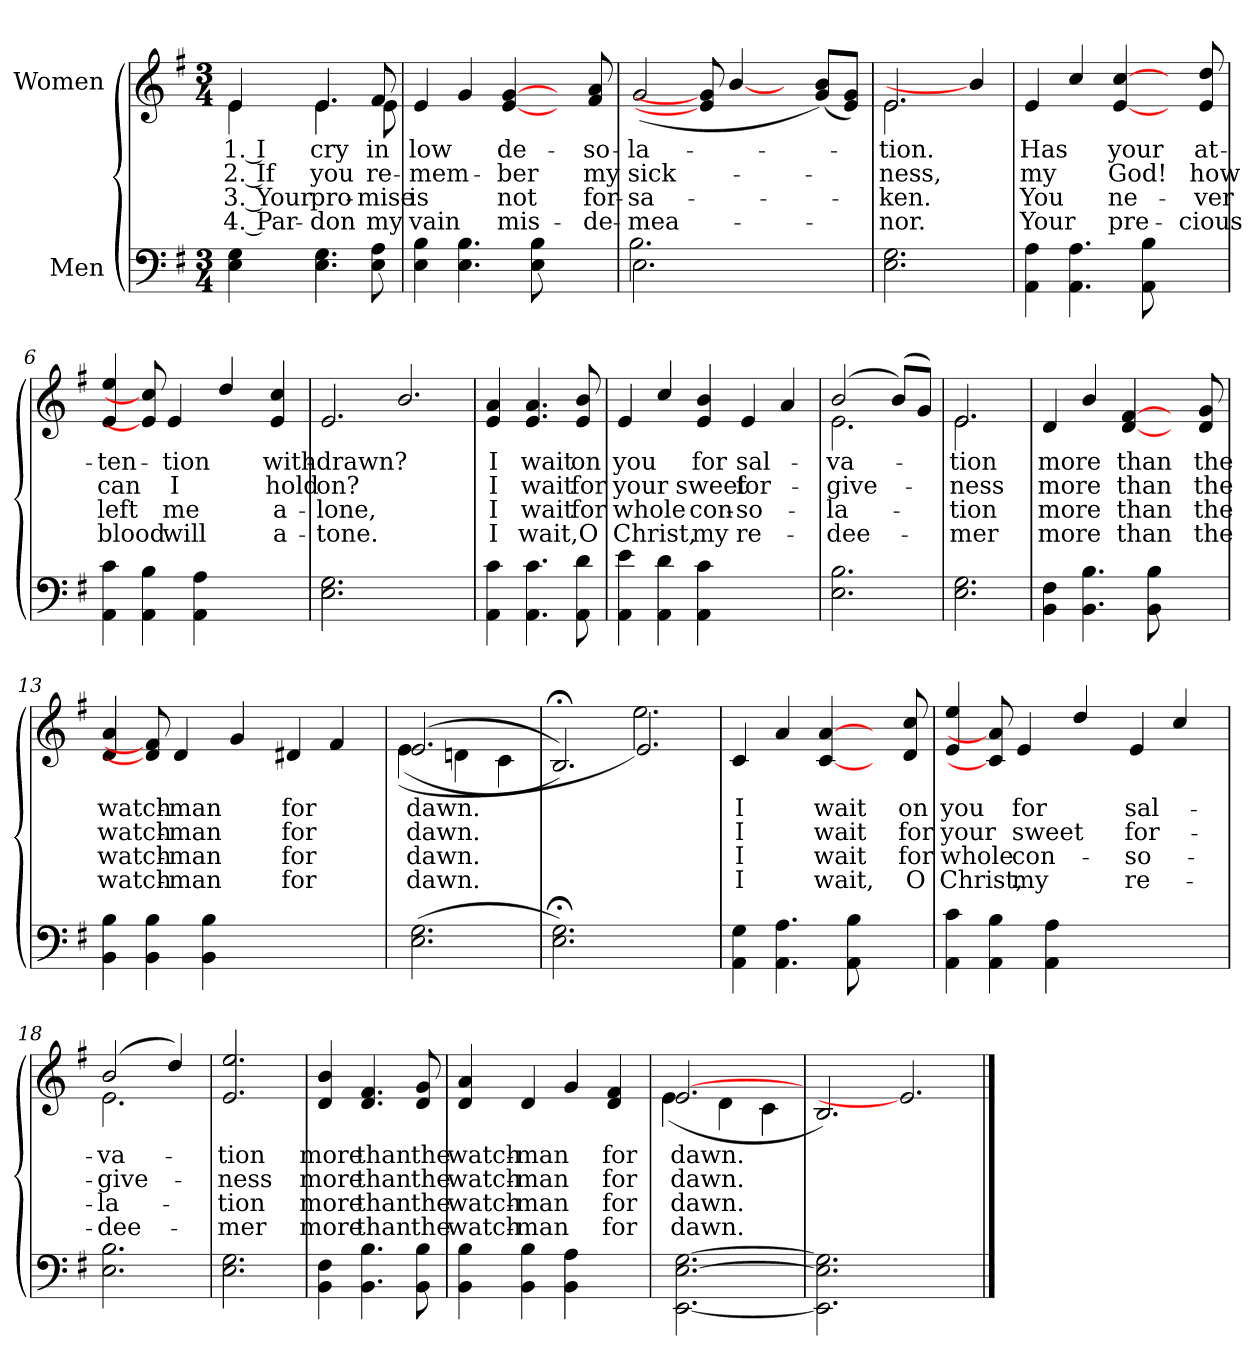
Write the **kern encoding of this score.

**kern	**kern	**text	**text	**text	**text
*part2	*part1	*part1	*part1	*part1	*part1
*staff2	*staff1	*staff1	*staff1	*staff1	*staff1
*I"Men	*I"Women	*	*	*	*
*clefF4	*clefG2	*	*	*	*
*k[f#]	*k[f#]	*	*	*	*
*M3/4	*M3/4	*	*	*	*
=1	=1	=1	=1	=1	=1
!	!LO:TX:b:i:t=Verse	!	!	!	!
!	!LO:TX:a:B:t=Adagio	!	!	!	!
!	!	!LO:LY:b	!LO:LY:b	!LO:LY:b	!LO:LY:b
*	*^	*	*	*	*
4E\ 4G\	4e/	4e\	1. I	2. If	3. Your	4. Par-
!	!	!	!LO:LY:b	!LO:LY:b	!LO:LY:b	!LO:LY:b
4.E\ 4.G\	4.e/	4.e\	cry	you	pro-	-don
!	!	!	!LO:LY:b	!LO:LY:b	!LO:LY:b	!LO:LY:b
8E\ 8A\	8f#/	8e\	in	re-	-mise	my
=2	=2	=2	=2	=2	=2	=2
!	!	!	!LO:LY:b	!LO:LY:b	!LO:LY:b	!LO:LY:b
*	*v	*v	*	*	*	*
4E\ 4B\	4e/	low	-mem-	is	vain
4.E\ 4.B\	4g/	.	.	.	.
!	!	!LO:LY:b	!LO:LY:b	!LO:LY:b	!LO:LY:b
.	[4e/ [4g/	de-	-ber	not	mis-
8E\ 8B\	.	.	.	.	.
4ryy	8ryy	.	.	.	.
!	!	!LO:LY:b	!LO:LY:b	!LO:LY:b	!LO:LY:b
.	8f#/ 8a/	-so-	my	for-	-de-
=3	=3	=3	=3	=3	=3
*^	*	*	*	*	*
!	!	!	!LO:LY:b	!LO:LY:b	!LO:LY:b	!LO:LY:b
2.E\	2.B\	(<2g/	-la-	sick-	-sa-	-mea-
.	.	8e/] 8g/]	.	.	.	.
.	.	[4b/	.	.	.	.
2ryy	2ryy	.	.	.	.	.
.	.	8ryy	.	.	.	.
.	.	(<8g/ 8b/L)	.	.	.	.
.	.	8e/ 8g/J)	.	.	.	.
*v	*v	*	*	*	*	*
=4	=4	=4	=4	=4	=4
!	!	!LO:LY:b	!LO:LY:b	!LO:LY:b	!LO:LY:b
*	*^	*	*	*	*
2.E\ 2.G\	2.e/	2.e\	-tion.	-ness,	-ken.	-nor.
4ryy	4b/]	4ryy	.	.	.	.
=5	=5	=5	=5	=5	=5	=5
!	!	!	!LO:LY:b	!LO:LY:b	!LO:LY:b	!LO:LY:b
*	*v	*v	*	*	*	*
4AA\ 4A\	4e/	Has	my	You	Your
4.AA\ 4.A\	4cc/	.	.	.	.
!	!	!LO:LY:b	!LO:LY:b	!LO:LY:b	!LO:LY:b
.	[4e/ [4cc/	your	God!	ne-	pre-
8AA\ 8B\	.	.	.	.	.
4ryy	8ryy	.	.	.	.
!	!	!LO:LY:b	!LO:LY:b	!LO:LY:b	!LO:LY:b
.	8e/ 8dd/	at-	how	-ver	-cious
=6	=6	=6	=6	=6	=6
!	!	!LO:LY:b	!LO:LY:b	!LO:LY:b	!LO:LY:b
4AA\ 4c\	4e/ 4ee/	-ten-	can	left	blood
4AA\ 4B\	8e/] 8cc/]	.	.	.	.
!	!	!LO:LY:b	!LO:LY:b	!LO:LY:b	!LO:LY:b
.	4e/	-tion	I	me	will
4AA\ 4A\	.	.	.	.	.
.	4dd/	.	.	.	.
4.ryy	.	.	.	.	.
!	!	!LO:LY:b	!LO:LY:b	!LO:LY:b	!LO:LY:b
.	4e/ 4cc/	with-	hold	a-	a-
=7	=7	=7	=7	=7	=7
!	!	!LO:LY:b	!LO:LY:b	!LO:LY:b	!LO:LY:b
2.E\ 2.G\	2.e/	-drawn?	on?	-lone,	-tone.
2.ryy	2.b/	.	.	.	.
!!LO:LB:g=z
=8	=8	=8	=8	=8	=8
!	!	!LO:LY:b	!LO:LY:b	!LO:LY:b	!LO:LY:b
4AA\ 4c\	4e/ 4a/	I	I	I	I
!	!	!LO:LY:b	!LO:LY:b	!LO:LY:b	!LO:LY:b
4.AA\ 4.c\	4.e/ 4.a/	wait	wait	wait	wait,
!	!	!LO:LY:b	!LO:LY:b	!LO:LY:b	!LO:LY:b
8AA\ 8d\	8e/ 8b/	on	for	for	O
=9	=9	=9	=9	=9	=9
!	!	!LO:LY:b	!LO:LY:b	!LO:LY:b	!LO:LY:b
4AA\ 4e\	4e/	you	your	whole	Christ,
4AA\ 4d\	4cc/	.	.	.	.
!	!	!LO:LY:b	!LO:LY:b	!LO:LY:b	!LO:LY:b
4AA\ 4c\	4e/ 4b/	for	sweet	con-	my
!	!	!LO:LY:b	!LO:LY:b	!LO:LY:b	!LO:LY:b
2ryy	4e/	sal-	for-	-so-	re-
.	4a/	.	.	.	.
=10	=10	=10	=10	=10	=10
!	!	!LO:LY:b	!LO:LY:b	!LO:LY:b	!LO:LY:b
*	*^	*	*	*	*
2.E\ 2.B\	(<2b/	2.e\	-va-	-give-	-la-	-dee-
.	(<8b/L)	.	.	.	.	.
.	8g/J)	.	.	.	.	.
=11	=11	=11	=11	=11	=11	=11
!	!	!	!LO:LY:b	!LO:LY:b	!LO:LY:b	!LO:LY:b
2.E\ 2.G\	2.e/	2.e\	-tion	-ness	-tion	-mer
=12	=12	=12	=12	=12	=12	=12
!	!	!	!LO:LY:b	!LO:LY:b	!LO:LY:b	!LO:LY:b
*	*v	*v	*	*	*	*
4BB\ 4F#\	4d/	more	more	more	more
4.BB\ 4.B\	4b/	.	.	.	.
!	!	!LO:LY:b	!LO:LY:b	!LO:LY:b	!LO:LY:b
.	[4d/ [4f#/	than	than	than	than
8BB\ 8B\	.	.	.	.	.
4ryy	8ryy	.	.	.	.
!	!	!LO:LY:b	!LO:LY:b	!LO:LY:b	!LO:LY:b
.	8d/ 8g/	the	the	the	the
=13	=13	=13	=13	=13	=13
!	!	!LO:LY:b	!LO:LY:b	!LO:LY:b	!LO:LY:b
4BB\ 4B\	4d/ 4a/	watch-	watch-	watch-	watch-
4BB\ 4B\	8d/] 8f#/]	.	.	.	.
!	!	!LO:LY:b	!LO:LY:b	!LO:LY:b	!LO:LY:b
.	4d/	-man	-man	-man	-man
4BB\ 4B\	.	.	.	.	.
.	4g/	.	.	.	.
2ryy	.	.	.	.	.
!	!	!LO:LY:b	!LO:LY:b	!LO:LY:b	!LO:LY:b
.	4d#X/	for	for	for	for
.	4f#/	.	.	.	.
8ryy	.	.	.	.	.
=14	=14	=14	=14	=14	=14
!	!	!LO:LY:b	!LO:LY:b	!LO:LY:b	!LO:LY:b
*	*^	*	*	*	*
(>2.E\ 2.G\	(>2.e/	(>(<4e\	dawn.	dawn.	dawn.	dawn.
.	.	4dn\	.	.	.	.
.	.	4c\	.	.	.	.
=15	=15	=15	=15	=15	=15	=15
2.E\;< 2.G\;<)	2.B;</))	2.ryy	.	.	.	.
2.ryy	2.e/	2.ee!\)	.	.	.	.
!!LO:LB:g=z
=16	=16	=16	=16	=16	=16	=16
!	!	!	!LO:LY:b	!LO:LY:b	!LO:LY:b	!LO:LY:b
*	*v	*v	*	*	*	*
4AA\ 4G\	4c/	I	I	I	I
4.AA\ 4.A\	4a/	.	.	.	.
!	!	!LO:LY:b	!LO:LY:b	!LO:LY:b	!LO:LY:b
.	[4c/ [4a/	wait	wait	wait	wait,
8AA\ 8B\	.	.	.	.	.
4ryy	8ryy	.	.	.	.
!	!	!LO:LY:b	!LO:LY:b	!LO:LY:b	!LO:LY:b
.	8d/ 8cc/	on	for	for	O
=17	=17	=17	=17	=17	=17
!	!	!LO:LY:b	!LO:LY:b	!LO:LY:b	!LO:LY:b
4AA\ 4c\	4e/ 4ee/	you	your	whole	Christ,
4AA\ 4B\	8c/] 8a/]	.	.	.	.
!	!	!LO:LY:b	!LO:LY:b	!LO:LY:b	!LO:LY:b
.	4e/	for	sweet	con-	my
4AA\ 4A\	.	.	.	.	.
.	4dd/	.	.	.	.
2ryy	.	.	.	.	.
!	!	!LO:LY:b	!LO:LY:b	!LO:LY:b	!LO:LY:b
.	4e/	sal-	for-	-so-	re-
.	4cc/	.	.	.	.
8ryy	.	.	.	.	.
=18	=18	=18	=18	=18	=18
!	!	!LO:LY:b	!LO:LY:b	!LO:LY:b	!LO:LY:b
*	*^	*	*	*	*
2.E\ 2.B\	(>2b/	2.e\	-va-	-give-	-la-	-dee-
.	4dd/)	.	.	.	.	.
*	*v	*v	*	*	*	*
=19	=19	=19	=19	=19	=19
!	!	!LO:LY:b	!LO:LY:b	!LO:LY:b	!LO:LY:b
2.E\ 2.G\	2.e/ 2.ee/	-tion	-ness	-tion	-mer
=20	=20	=20	=20	=20	=20
!	!	!LO:LY:b	!LO:LY:b	!LO:LY:b	!LO:LY:b
4BB\ 4F#\	4d/ 4b/	more	more	more	more
!	!	!LO:LY:b	!LO:LY:b	!LO:LY:b	!LO:LY:b
4.BB\ 4.B\	4.d/ 4.f#/	than	than	than	than
!	!	!LO:LY:b	!LO:LY:b	!LO:LY:b	!LO:LY:b
8BB\ 8B\	8d/ 8g/	the	the	the	the
=21	=21	=21	=21	=21	=21
!	!	!LO:LY:b	!LO:LY:b	!LO:LY:b	!LO:LY:b
4BB\ 4B\	4d/ 4a/	watch-	watch-	watch-	watch-
!	!	!LO:LY:b	!LO:LY:b	!LO:LY:b	!LO:LY:b
4BB\ 4B\	4d/	-man	-man	-man	-man
4BB\ 4A\	4g/	.	.	.	.
!	!	!LO:LY:b	!LO:LY:b	!LO:LY:b	!LO:LY:b
4ryy	4d/ 4f#/	for	for	for	for
=22	=22	=22	=22	=22	=22
!	!	!LO:LY:b	!LO:LY:b	!LO:LY:b	!LO:LY:b
*	*^	*	*	*	*
[2.EE\ [2.E\ [2.G\	[2.e/	(<4e\	dawn.	dawn.	dawn.	dawn.
.	.	4d\	.	.	.	.
.	.	4c\	.	.	.	.
*	*v	*v	*	*	*	*
=23	=23	=23	=23	=23	=23
2.EE\] 2.E\] 2.G\]	2.B/)	.	.	.	.
2.ryy	2.e/]	.	.	.	.
==	==	==	==	==	==
*-	*-	*-	*-	*-	*-
